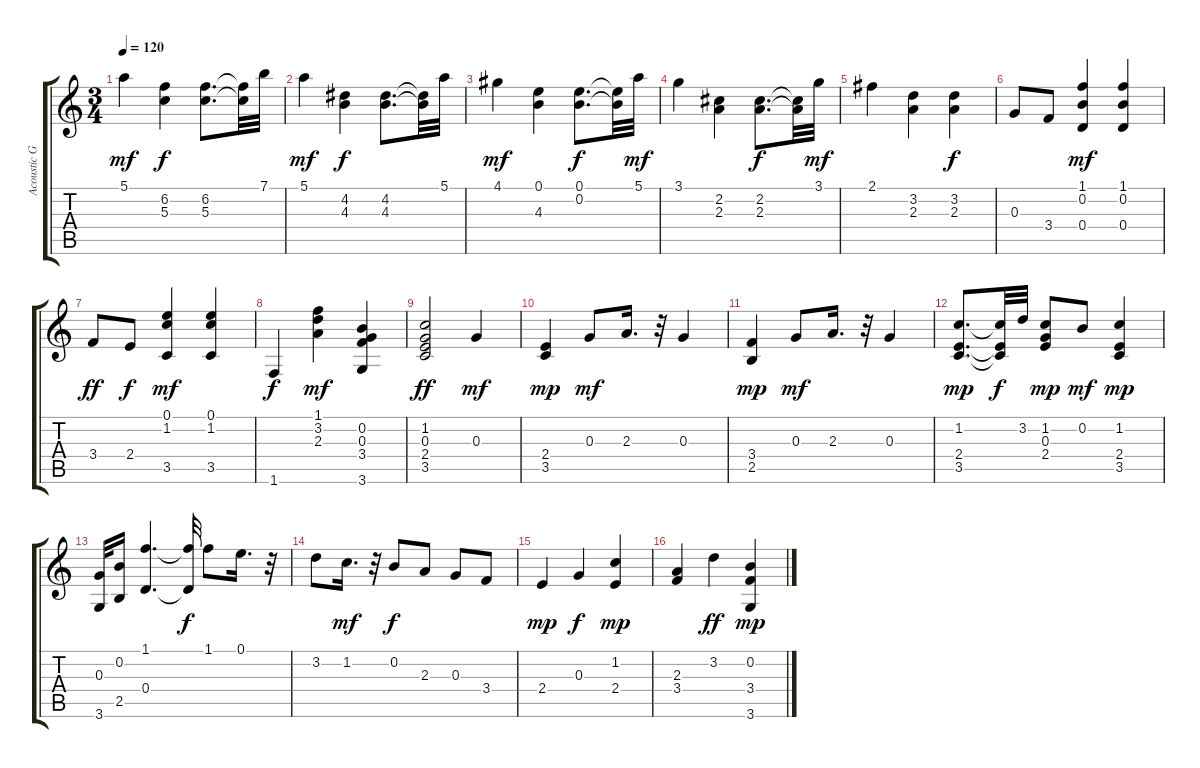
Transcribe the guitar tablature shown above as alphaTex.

\track ("Acoustic Guitar" "Acoustic G") {instrument acousticguitarnylon}
\staff {score tabs}
\tuning (E4 B3 G3 D3 A2 E2) {hide}
\ts (3 4)
\tempo 120
\clef g2
\ks c
5.1.4{dy mf} (6.2 5.3).4{dy f} (6.2 5.3).8{d} (6.2{t} 5.3{t}).32 7.1.32 |
5.1.4{dy mf} (4.2 4.3).4{dy f} (4.2 4.3).8{d} (4.2{t} 4.3{t}).32 5.1.32 |
4.1.4{dy mf} (0.1 4.3).4 (0.1 0.2).8{d dy f} (0.1{t} 0.2{t}).32 5.1.32{dy mf} |
3.1.4 (2.2 2.3).4 (2.2 2.3).8{d dy f} (2.2{t} 2.3{t}).32 3.1.32{dy mf} |
2.1.4 (3.2 2.3).4 (3.2 2.3).4{dy f} |
0.3.8 3.4.8 (1.1 0.2 0.4).4{dy mf} (1.1 0.2 0.4).4 |
3.4.8{dy ff} 2.4.8{dy f} (0.1 1.2 3.5).4{dy mf} (0.1 1.2 3.5).4 |
1.6.4{dy f} (1.1 3.2 2.3).4{dy mf} (0.2 0.3 3.4 3.6).4 |
(1.2 0.3 2.4 3.5).2{dy ff} 0.3.4{dy mf} |
(2.4 3.5).4{dy mp} 0.3.8{dy mf} 2.3.16{d} r.32 0.3.4 |
(3.4 2.5).4{dy mp} 0.3.8{dy mf} 2.3.16{d} r.32 0.3.4 |
(1.2 2.4 3.5).8{d dy mp} (1.2{t} 2.4{t} 3.5{t}).32{dy f} 3.2.32 (1.2 0.3 2.4).8{dy mp} 0.2.8{dy mf} (1.2 2.4 3.5).4{dy mp} |
(0.3 3.6).32 (0.2 2.5).16 (1.1 0.4).4{d} (1.1{t} 0.4{t}).32{dy f} 1.1.8 0.1.16{d} r.32 |
3.2.8 1.2.16{d dy mf} r.32 0.2.8{dy f} 2.3.8 0.3.8 3.4.8 |
2.4.4{dy mp} 0.3.4{dy f} (1.2 2.4).4{dy mp} |
(2.3 3.4).4 3.2.4{dy ff} (0.2 3.4 3.6).4{dy mp}
